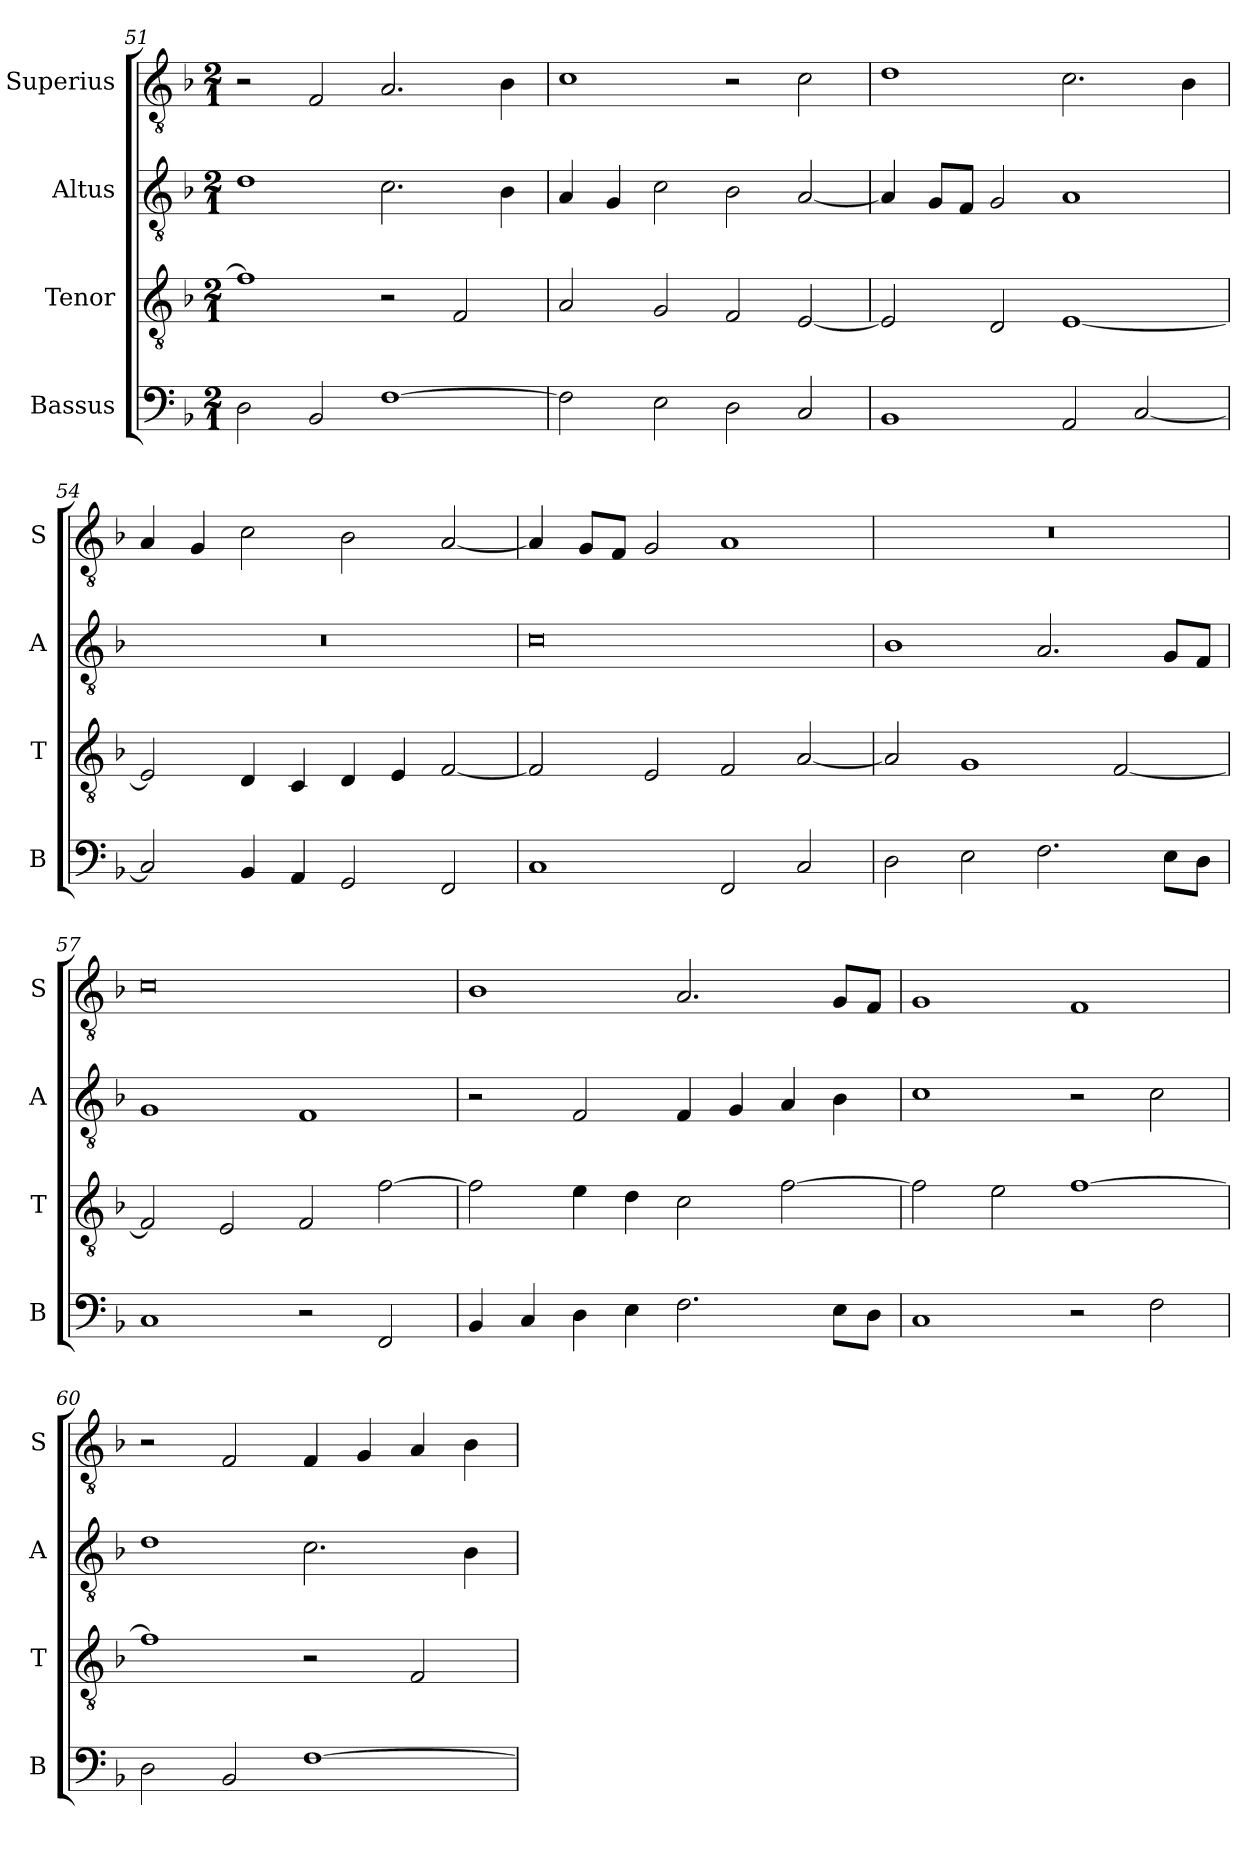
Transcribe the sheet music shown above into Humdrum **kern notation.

**kern	**kern	**kern	**kern
*part4	*part3	*part2	*part1
*staff4	*staff3	*staff2	*staff1
*I"Bassus	*I"Tenor	*I"Altus	*I"Superius
*I'B	*I'T	*I'A	*I'S
*clefF4	*clefGv2	*clefGv2	*clefGv2
*k[b-]	*k[b-]	*k[b-]	*k[b-]
*F:	*F:	*F:	*F:
*M2/1	*M2/1	*M2/1	*M2/1
=51	=51	=51	=51
2D	1f]	1d	2r
2BB-	.	.	2F
[1F	2r	2.c	2.A
.	2F	.	.
.	.	4B-	4B-
=52	=52	=52	=52
2F]	2A	4A	1c
.	.	4G	.
2E	2G	2c	.
2D	2F	2B-	2r
2C	[2E	[2A	2c
=53	=53	=53	=53
1BB-	2E]	4A]	1d
.	.	8GL	.
.	.	8FJ	.
.	2D	2G	.
2AA	[1E	1A	2.c
[2C	.	.	.
.	.	.	4B-
=54	=54	=54	=54
2C]	2E]	0r	4A
.	.	.	4G
4BB-	4D	.	2c
4AA	4C	.	.
2GG	4D	.	2B-
.	4E	.	.
2FF	[2F	.	[2A
=55	=55	=55	=55
1C	2F]	0c	4A]
.	.	.	8GL
.	.	.	8FJ
.	2E	.	2G
2FF	2F	.	1A
2C	[2A	.	.
=56	=56	=56	=56
2D	2A]	1B-	0r
2E	1G	.	.
2.F	.	2.A	.
.	[2F	.	.
8EL	.	8GL	.
8DJ	.	8FJ	.
=57	=57	=57	=57
1C	2F]	1G	0c
.	2E	.	.
2r	2F	1F	.
2FF	[2f	.	.
=58	=58	=58	=58
4BB-	2f]	2r	1B-
4C	.	.	.
4D	4e	2F	.
4E	4d	.	.
2.F	2c	4F	2.A
.	.	4G	.
.	[2f	4A	.
8EL	.	4B-	8GL
8DJ	.	.	8FJ
=59	=59	=59	=59
1C	2f]	1c	1G
.	2e	.	.
2r	[1f	2r	1F
2F	.	2c	.
=60	=60	=60	=60
2D	1f]	1d	2r
2BB-	.	.	2F
[1F	2r	2.c	4F
.	.	.	4G
.	2F	.	4A
.	.	4B-	4B-
=	=	=	=
*-	*-	*-	*-
